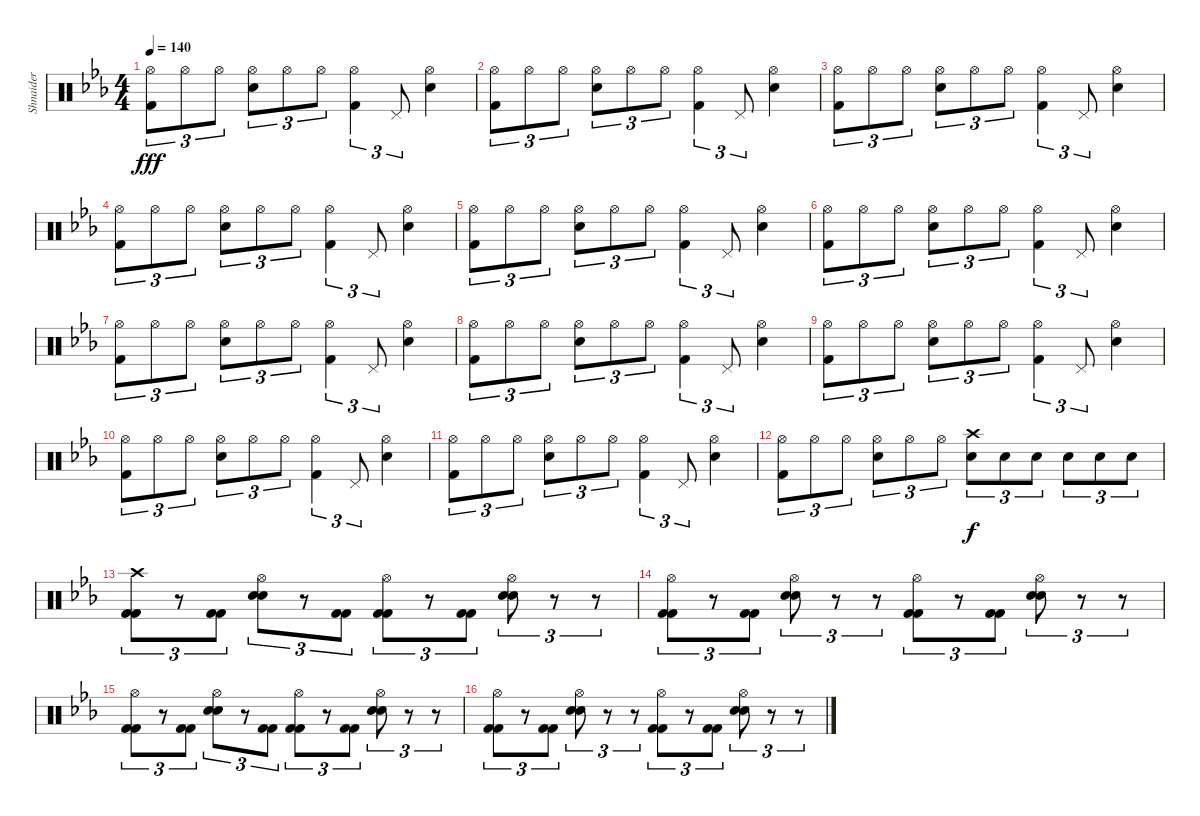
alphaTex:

\track ("Shnaider" "Shnaider") {instrument percussion}
\staff {score}
\articulation defaults
\ts (4 4)
\tempo 140
\clef neutral
\ks eb
("Hi-Hat (open)" "Kick (hit) 2").8{tu (3 2) dy fff} "Hi-Hat (open)".8{tu (3 2)} "Hi-Hat (open)".8{tu (3 2)} ("Hi-Hat (open)" "Electric Snare (hit)").8{tu (3 2)} "Hi-Hat (open)".8{tu (3 2)} "Hi-Hat (open)".8{tu (3 2)} ("Hi-Hat (open)" "Kick (hit) 2").4{tu (3 2)} "Pedal Hi-Hat (hit)".8{tu (3 2)} ("Hi-Hat (open)" "Electric Snare (hit)").4 |
("Hi-Hat (open)" "Kick (hit) 2").8{tu (3 2)} "Hi-Hat (open)".8{tu (3 2)} "Hi-Hat (open)".8{tu (3 2)} ("Hi-Hat (open)" "Electric Snare (hit)").8{tu (3 2)} "Hi-Hat (open)".8{tu (3 2)} "Hi-Hat (open)".8{tu (3 2)} ("Hi-Hat (open)" "Kick (hit) 2").4{tu (3 2)} "Pedal Hi-Hat (hit)".8{tu (3 2)} ("Hi-Hat (open)" "Electric Snare (hit)").4 |
("Hi-Hat (open)" "Kick (hit) 2").8{tu (3 2)} "Hi-Hat (open)".8{tu (3 2)} "Hi-Hat (open)".8{tu (3 2)} ("Hi-Hat (open)" "Electric Snare (hit)").8{tu (3 2)} "Hi-Hat (open)".8{tu (3 2)} "Hi-Hat (open)".8{tu (3 2)} ("Hi-Hat (open)" "Kick (hit) 2").4{tu (3 2)} "Pedal Hi-Hat (hit)".8{tu (3 2)} ("Hi-Hat (open)" "Electric Snare (hit)").4 |
("Hi-Hat (open)" "Kick (hit) 2").8{tu (3 2)} "Hi-Hat (open)".8{tu (3 2)} "Hi-Hat (open)".8{tu (3 2)} ("Hi-Hat (open)" "Electric Snare (hit)").8{tu (3 2)} "Hi-Hat (open)".8{tu (3 2)} "Hi-Hat (open)".8{tu (3 2)} ("Hi-Hat (open)" "Kick (hit) 2").4{tu (3 2)} "Pedal Hi-Hat (hit)".8{tu (3 2)} ("Hi-Hat (open)" "Electric Snare (hit)").4 |
("Hi-Hat (open)" "Kick (hit) 2").8{tu (3 2)} "Hi-Hat (open)".8{tu (3 2)} "Hi-Hat (open)".8{tu (3 2)} ("Hi-Hat (open)" "Electric Snare (hit)").8{tu (3 2)} "Hi-Hat (open)".8{tu (3 2)} "Hi-Hat (open)".8{tu (3 2)} ("Hi-Hat (open)" "Kick (hit) 2").4{tu (3 2)} "Pedal Hi-Hat (hit)".8{tu (3 2)} ("Hi-Hat (open)" "Electric Snare (hit)").4 |
("Hi-Hat (open)" "Kick (hit) 2").8{tu (3 2)} "Hi-Hat (open)".8{tu (3 2)} "Hi-Hat (open)".8{tu (3 2)} ("Hi-Hat (open)" "Electric Snare (hit)").8{tu (3 2)} "Hi-Hat (open)".8{tu (3 2)} "Hi-Hat (open)".8{tu (3 2)} ("Hi-Hat (open)" "Kick (hit) 2").4{tu (3 2)} "Pedal Hi-Hat (hit)".8{tu (3 2)} ("Hi-Hat (open)" "Electric Snare (hit)").4 |
("Hi-Hat (open)" "Kick (hit) 2").8{tu (3 2)} "Hi-Hat (open)".8{tu (3 2)} "Hi-Hat (open)".8{tu (3 2)} ("Hi-Hat (open)" "Electric Snare (hit)").8{tu (3 2)} "Hi-Hat (open)".8{tu (3 2)} "Hi-Hat (open)".8{tu (3 2)} ("Hi-Hat (open)" "Kick (hit) 2").4{tu (3 2)} "Pedal Hi-Hat (hit)".8{tu (3 2)} ("Hi-Hat (open)" "Electric Snare (hit)").4 |
("Hi-Hat (open)" "Kick (hit) 2").8{tu (3 2)} "Hi-Hat (open)".8{tu (3 2)} "Hi-Hat (open)".8{tu (3 2)} ("Hi-Hat (open)" "Electric Snare (hit)").8{tu (3 2)} "Hi-Hat (open)".8{tu (3 2)} "Hi-Hat (open)".8{tu (3 2)} ("Hi-Hat (open)" "Kick (hit) 2").4{tu (3 2)} "Pedal Hi-Hat (hit)".8{tu (3 2)} ("Hi-Hat (open)" "Electric Snare (hit)").4 |
("Hi-Hat (open)" "Kick (hit) 2").8{tu (3 2)} "Hi-Hat (open)".8{tu (3 2)} "Hi-Hat (open)".8{tu (3 2)} ("Hi-Hat (open)" "Electric Snare (hit)").8{tu (3 2)} "Hi-Hat (open)".8{tu (3 2)} "Hi-Hat (open)".8{tu (3 2)} ("Hi-Hat (open)" "Kick (hit) 2").4{tu (3 2)} "Pedal Hi-Hat (hit)".8{tu (3 2)} ("Hi-Hat (open)" "Electric Snare (hit)").4 |
("Hi-Hat (open)" "Kick (hit) 2").8{tu (3 2)} "Hi-Hat (open)".8{tu (3 2)} "Hi-Hat (open)".8{tu (3 2)} ("Hi-Hat (open)" "Electric Snare (hit)").8{tu (3 2)} "Hi-Hat (open)".8{tu (3 2)} "Hi-Hat (open)".8{tu (3 2)} ("Hi-Hat (open)" "Kick (hit) 2").4{tu (3 2)} "Pedal Hi-Hat (hit)".8{tu (3 2)} ("Hi-Hat (open)" "Electric Snare (hit)").4 |
("Hi-Hat (open)" "Kick (hit) 2").8{tu (3 2)} "Hi-Hat (open)".8{tu (3 2)} "Hi-Hat (open)".8{tu (3 2)} ("Hi-Hat (open)" "Electric Snare (hit)").8{tu (3 2)} "Hi-Hat (open)".8{tu (3 2)} "Hi-Hat (open)".8{tu (3 2)} ("Hi-Hat (open)" "Kick (hit) 2").4{tu (3 2)} "Pedal Hi-Hat (hit)".8{tu (3 2)} ("Hi-Hat (open)" "Electric Snare (hit)").4 |
("Hi-Hat (open)" "Kick (hit) 2").8{tu (3 2)} "Hi-Hat (open)".8{tu (3 2)} "Hi-Hat (open)".8{tu (3 2)} ("Hi-Hat (open)" "Electric Snare (hit)").8{tu (3 2)} "Hi-Hat (open)".8{tu (3 2)} "Hi-Hat (open)".8{tu (3 2)} ("Electric Snare (hit)" "Crash high (hit)").8{tu (3 2) dy f} "Electric Snare (hit)".8{tu (3 2)} "Electric Snare (hit)".8{tu (3 2)} "Electric Snare (hit)".8{tu (3 2)} "Electric Snare (hit)".8{tu (3 2)} "Electric Snare (hit)".8{tu (3 2)} |
("Kick (hit) 2" "Kick (hit) 2" "Crash high (hit)").8{tu (3 2)} r.8{tu (3 2)} ("Kick (hit) 2" "Kick (hit) 2").8{tu (3 2)} ("Electric Snare (hit)" "Electric Snare (hit)" "Hi-Hat (open)").8{tu (3 2)} r.8{tu (3 2)} ("Kick (hit) 2" "Kick (hit) 2").8{tu (3 2)} ("Kick (hit) 2" "Kick (hit) 2" "Hi-Hat (open)").8{tu (3 2)} r.8{tu (3 2)} ("Kick (hit) 2" "Kick (hit) 2").8{tu (3 2)} ("Electric Snare (hit)" "Electric Snare (hit)" "Hi-Hat (open)").8{tu (3 2)} r.8{tu (3 2)} r.8{tu (3 2)} |
("Kick (hit) 2" "Kick (hit) 2" "Hi-Hat (open)").8{tu (3 2)} r.8{tu (3 2)} ("Kick (hit) 2" "Kick (hit) 2").8{tu (3 2)} ("Electric Snare (hit)" "Electric Snare (hit)" "Hi-Hat (open)").8{tu (3 2)} r.8{tu (3 2)} r.8{tu (3 2)} ("Kick (hit) 2" "Kick (hit) 2" "Hi-Hat (open)").8{tu (3 2)} r.8{tu (3 2)} ("Kick (hit) 2" "Kick (hit) 2").8{tu (3 2)} ("Electric Snare (hit)" "Electric Snare (hit)" "Hi-Hat (open)").8{tu (3 2)} r.8{tu (3 2)} r.8{tu (3 2)} |
("Kick (hit) 2" "Kick (hit) 2" "Hi-Hat (open)").8{tu (3 2)} r.8{tu (3 2)} ("Kick (hit) 2" "Kick (hit) 2").8{tu (3 2)} ("Electric Snare (hit)" "Electric Snare (hit)" "Hi-Hat (open)").8{tu (3 2)} r.8{tu (3 2)} ("Kick (hit) 2" "Kick (hit) 2").8{tu (3 2)} ("Kick (hit) 2" "Kick (hit) 2" "Hi-Hat (open)").8{tu (3 2)} r.8{tu (3 2)} ("Kick (hit) 2" "Kick (hit) 2").8{tu (3 2)} ("Electric Snare (hit)" "Electric Snare (hit)" "Hi-Hat (open)").8{tu (3 2)} r.8{tu (3 2)} r.8{tu (3 2)} |
("Kick (hit) 2" "Kick (hit) 2" "Hi-Hat (open)").8{tu (3 2)} r.8{tu (3 2)} ("Kick (hit) 2" "Kick (hit) 2").8{tu (3 2)} ("Electric Snare (hit)" "Electric Snare (hit)" "Hi-Hat (open)").8{tu (3 2)} r.8{tu (3 2)} r.8{tu (3 2)} ("Kick (hit) 2" "Kick (hit) 2" "Hi-Hat (open)").8{tu (3 2)} r.8{tu (3 2)} ("Kick (hit) 2" "Kick (hit) 2").8{tu (3 2)} ("Electric Snare (hit)" "Electric Snare (hit)" "Hi-Hat (open)").8{tu (3 2)} r.8{tu (3 2)} r.8{tu (3 2)}
